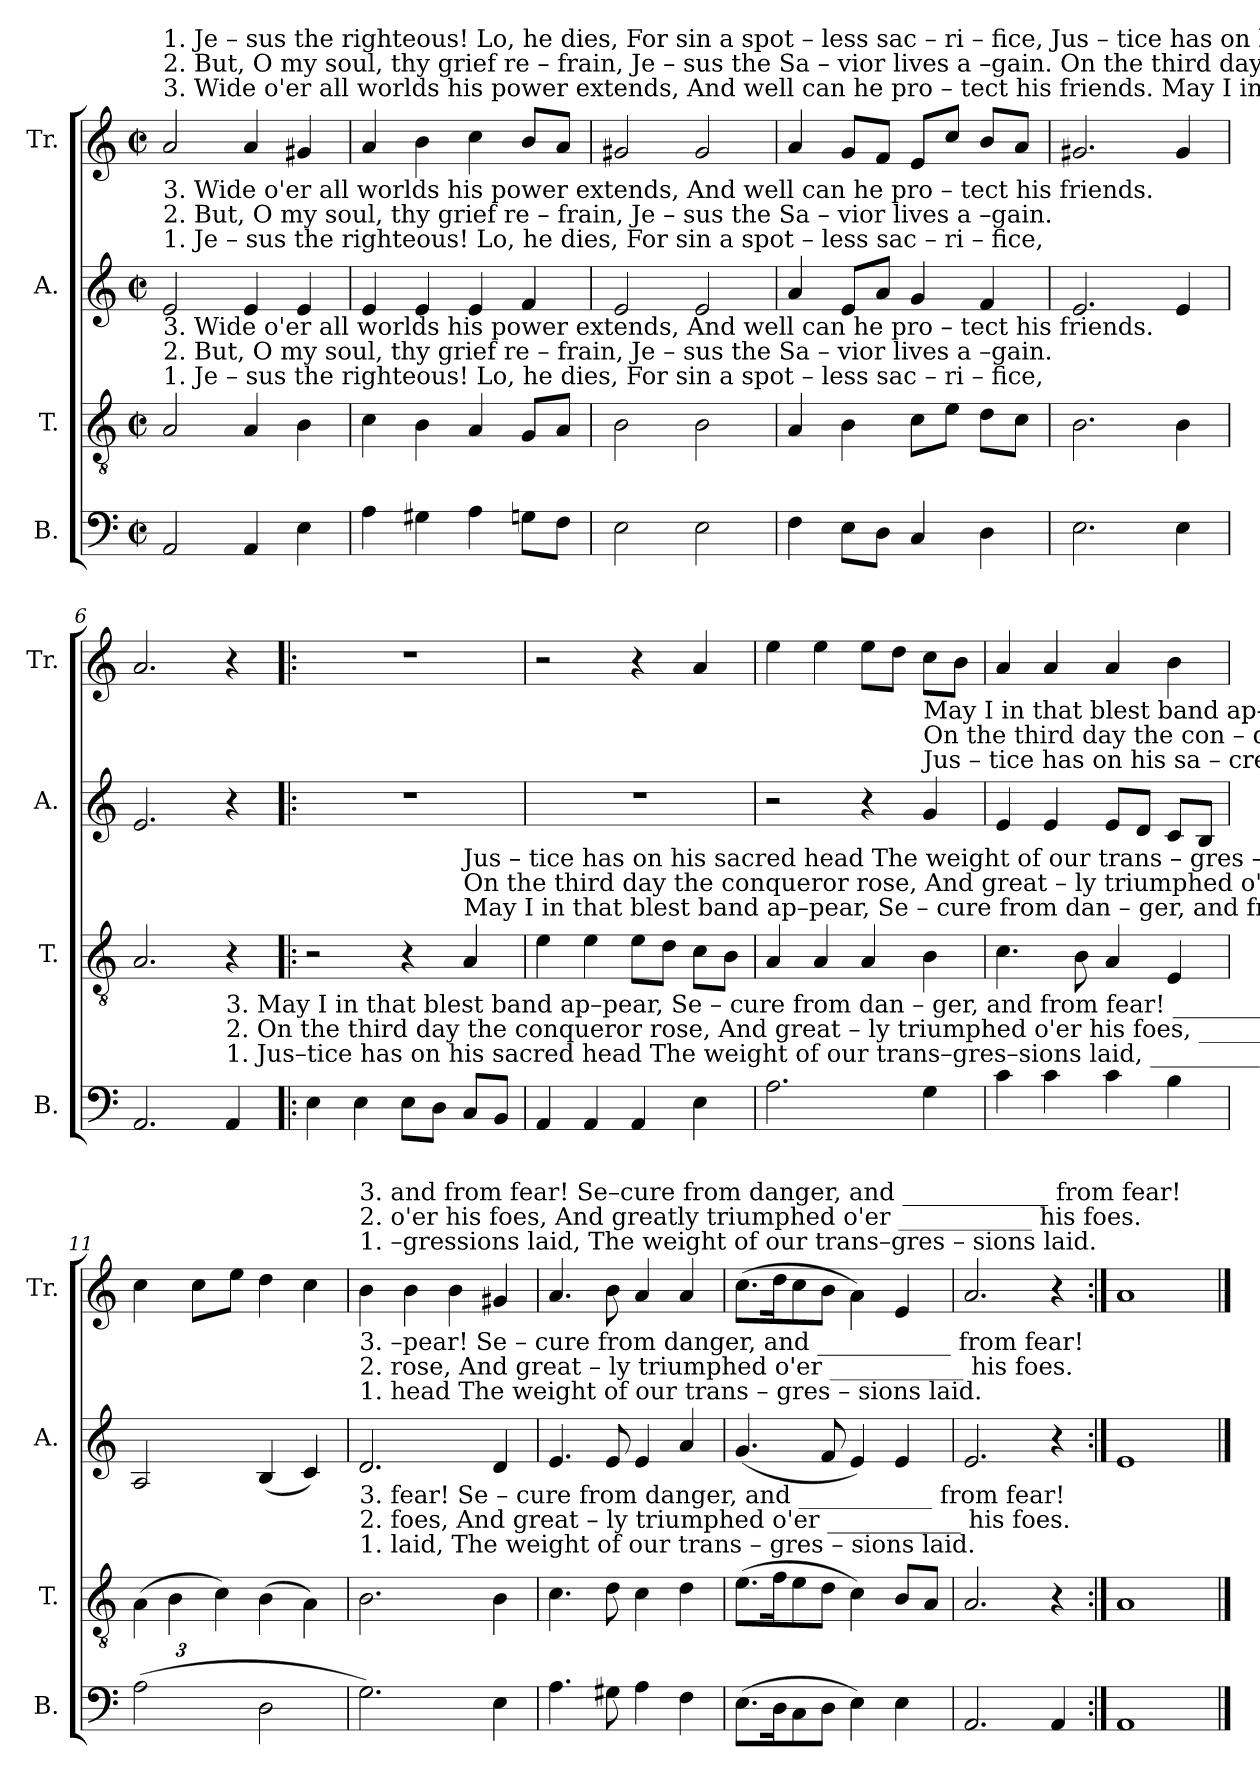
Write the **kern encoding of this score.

**kern	**kern	**kern	**kern
*part4	*part3	*part2	*part1
*staff4	*staff3	*staff2	*staff1
*I"B.	*I"T.	*I"A.	*I"Tr.
*I'B.	*I'T.	*I'A.	*I'Tr.
*clefF4	*clefGv2	*clefG2	*clefG2
*k[]	*k[]	*k[]	*k[]
*M2/2	*M2/2	*M2/2	*M2/2
*met(c|)	*met(c|)	*met(c|)	*met(c|)
*MM120	*MM120	*MM120	*MM120
=1	=1	=1	=1
!	!	!	!LO:TX:a:t=3. Wide  o'er  all  worlds  his power extends, And well can   he      pro – tect  his  friends.                                                               May      I     in    that  blest  band  ap–pear,  Se  –  cure  from  dan–ger,
!	!	!	!LO:TX:a:t=2. But,  O    my  soul,  thy  grief  re  –  frain,  Je – sus  the   Sa  –  vior       lives  a –gain.                                                                 On     the third  day  the   conqueror rose,   And  great –  ly  triumphed
!	!	!	!LO:TX:a:t=1. Je – sus  the righteous!  Lo,    he      dies,  For  sin   a      spot  – less      sac – ri – fice,                                                                Jus  –  tice  has  on   his     sa – cred head   The   weight  of  our trans–
!	!	!LO:TX:a:t=1. Je – sus  the righteous!  Lo,    he      dies,  For  sin   a      spot  – less      sac – ri – fice,	!
!	!	!LO:TX:a:t=2. But,  O    my  soul,  thy  grief  re  –  frain,  Je – sus  the   Sa  –  vior       lives  a –gain.	!
!	!	!LO:TX:a:t=3. Wide  o'er  all  worlds  his power extends, And well can   he      pro – tect  his  friends.	!
!	!LO:TX:a:t=1. Je – sus  the righteous!  Lo,    he      dies,  For  sin   a      spot  – less      sac – ri – fice,	!	!
!	!LO:TX:a:t=2. But,  O    my  soul,  thy  grief  re  –  frain,  Je – sus  the   Sa  –  vior       lives  a –gain.	!	!
!	!LO:TX:a:t=3. Wide  o'er  all  worlds  his power extends, And well can   he      pro – tect  his  friends.	!	!
2AA!/	2A!/	2e!/	2a!/
4AA!/	4A!/	4e!/	4a!/
4E!\	4B!\	4e!/	4g#X!/
=2	=2	=2	=2
4A!\	4c!\	4e!/	4a!/
4G#X!\	4B!\	4e!/	4b!\
4A!\	4A!/	4e!/	4cc!\
8Gn!\L	8G!/L	4f!/	8b!/L
8F!\J	8A!/J	.	8a!/J
=3	=3	=3	=3
2E!\	2B!\	2e!/	2g#X!/
2E!\	2B!\	2e!/	2g#!/
=4	=4	=4	=4
4F!\	4A!/	4a!/	4a!/
8E!\L	4B!\	8e!/L	8g!/L
8D!\J	.	8a!/J	8f!/J
4C!/	8c!\L	4g!/	8e!/L
.	8e!\J	.	8cc!/J
4D!\	8d!\L	4f!/	8b!/L
.	8c!\J	.	8a!/J
=5	=5	=5	=5
2.E!\	2.B!\	2.e!/	2.g#X!/
4E!\	4B!\	4e!/	4g#!/
=6	=6	=6	=6
2.AA!/	2.A!/	2.e!/	2.a!/
!LO:TX:a:t=1.  Jus–tice  has  on     his    sacred  head   The    weight           of        our  trans–gres–sions  laid, _________	!	!	!
!LO:TX:a:t=2.  On  the  third day the conqueror rose,  And    great      –      ly         triumphed  o'er  his     foes, _________	!	!	!
!LO:TX:a:t=3.  May  I    in   that blest  band  ap–pear,  Se  –  cure               from     dan – ger,  and  from   fear! _________	!	!	!
4AA!/	4r	4r	4r
=7!|:	=7!|:	=7!|:	=7!|:
4E!\	2r	1r	1r
4E!\	.	.	.
8E!\L	4r	.	.
8D!\J	.	.	.
!	!LO:TX:a:t=May   I    in   that  blest  band  ap–pear,  Se  –  cure    from  dan – ger,   and             from	!	!
!	!LO:TX:a:t=On  the  third  day   the conqueror rose,  And  great  –  ly   triumphed    o'er              his	!	!
!	!LO:TX:a:t=Jus – tice  has  on     his     sacred  head   The  weight    of  our  trans – gres      –     sions	!	!
8C!/L	4A!/	.	.
8BB!/J	.	.	.
=8	=8	=8	=8
4AA!/	4e!\	1r	2r
4AA!/	4e!\	.	.
4AA!/	8e!\L	.	4r
.	8d!\J	.	.
4E!\	8c!\L	.	4a!/
.	8B!\J	.	.
=9	=9	=9	=9
2.A!\	4A!/	2r	4ee!\
.	4A!/	.	4ee!\
.	4A!/	4r	8ee!\L
.	.	.	8dd!\J
!	!	!LO:TX:a:t=Jus  –  tice  has   on     his       sa       –      cred	!
!	!	!LO:TX:a:t=On    the  third  day    the      con     –    queror	!
!	!	!LO:TX:a:t=May     I      in    that   blest    band           ap–	!
4G!\	4B!\	4g!/	8cc!\L
.	.	.	8b!\J
=10	=10	=10	=10
4c!\	4.c!\	4e!/	4a!/
4c!\	.	4e!/	4a!/
.	8B!\	.	.
4c!\	4A!/	8e!/L	4a!/
.	.	8d!/J	.
4B!\	4E!/	8c!/L	4b!\
.	.	8B!/J	.
=11	=11	=11	=11
*	*Xbrackettup	*	*
(2A!\	(6A!\	2A!/	4cc!\
.	6B!\	.	.
.	.	.	8cc!\L
.	6c!\)	.	.
.	.	.	8ee!\J
2D!\	(4B!\	(4B!/	4dd!\
.	4A!\)	4c!/)	4cc!\
=12	=12	=12	=12
!	!	!	!LO:TX:a:t=1. –gressions laid, The  weight of our trans–gres      –          sions      laid.
!	!	!	!LO:TX:a:t=2.  o'er his foes, And  greatly triumphed  o'er ___________    his        foes.
!	!	!	!LO:TX:a:t=3.  and from fear!  Se–cure from danger, and ____________  from      fear!
!	!	!LO:TX:a:t=1.  head           The  weight  of  our  trans – gres         –         sions     laid.	!
!	!	!LO:TX:a:t=2.  rose,           And  great – ly  triumphed   o'er ___________  his      foes.	!
!	!	!LO:TX:a:t=3. –pear!          Se – cure    from  danger,     and ___________  from   fear!	!
!	!LO:TX:a:t=1.  laid,           The  weight  of  our  trans – gres         –         sions     laid.	!	!
!	!LO:TX:a:t=2.  foes,           And  great – ly  triumphed   o'er ___________  his      foes.	!	!
!	!LO:TX:a:t=3.  fear!           Se – cure    from  danger,     and ___________  from   fear!	!	!
2.G!\)	2.B!\	2.d!/	4b!\
.	.	.	4b!\
.	.	.	4b!\
4E!\	4B!\	4d!/	4g#X!/
=13	=13	=13	=13
4.A!\	4.c!\	4.e!/	4.a!/
8G#X!\	8d!\	8e!/	8b!\
4A!\	4c!\	4e!/	4a!/
4F!\	4d!\	4a!/	4a!/
=14	=14	=14	=14
(8.E!\L	(8.e!\L	(4.g!/	(8.cc!\L
16D!\K	16f!\K	.	16dd!\K
8C!\	8e!\	.	8cc!\
8D!\J	8d!\J	8f!/	8b!\J
4E!\)	4c!\)	4e!/)	4a!\)
4E!\	8B!/L	4e!/	4e!/
.	8A!/J	.	.
=15	=15	=15	=15
2.AA!/	2.A!/	2.e!/	2.a!/
4AA!/	4r	4r	4r
=16:|!	=16:|!	=16:|!	=16:|!
1AA!	1A!	1e!	1a!
==	==	==	==
*-	*-	*-	*-
